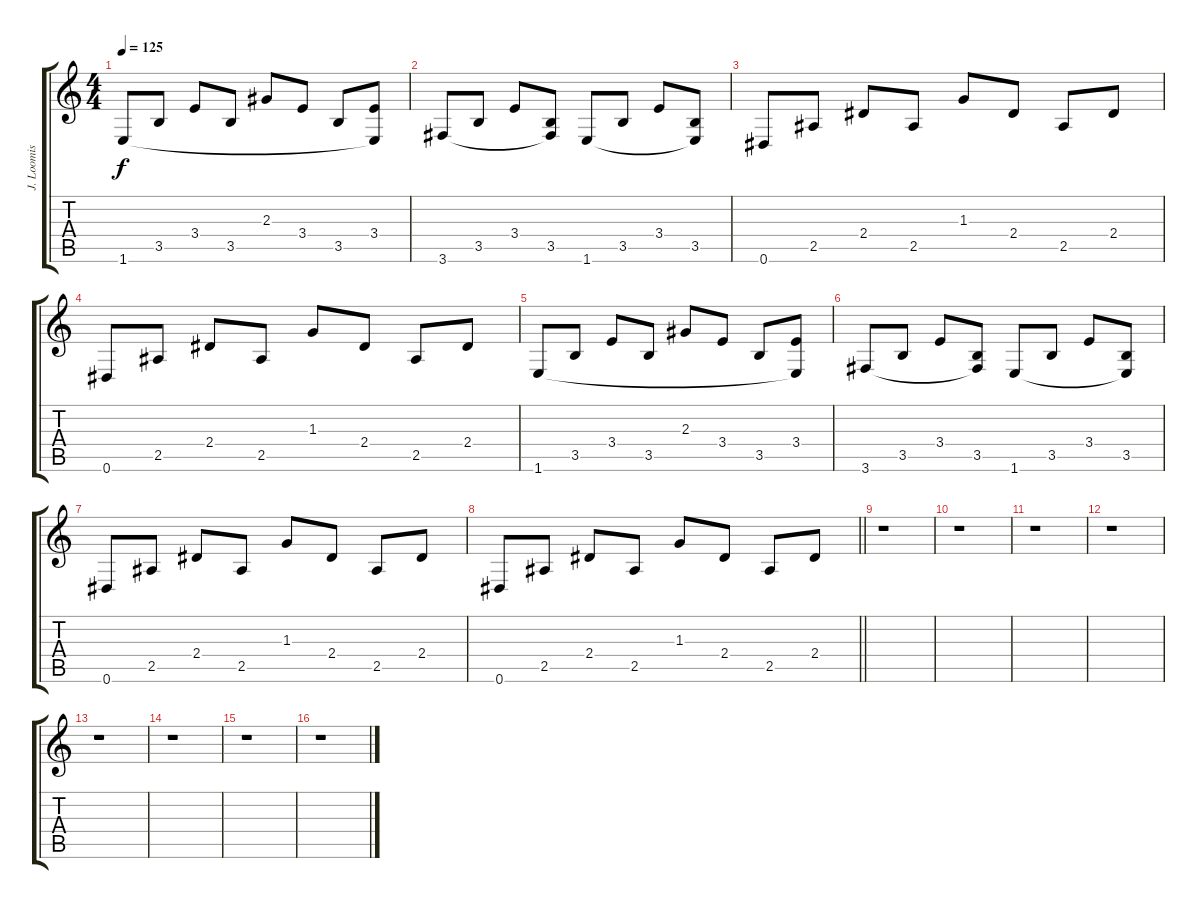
\track ("J. Loomis (Acoustic)" "J. Loomis ") {instrument electricguitarclean}
\staff {score tabs}
\tuning (Eb4 Bb3 Gb3 Db3 Ab2 Eb2) {hide}
\ts (4 4)
\section ("" "")
\tempo 125
\clef g2
\ks c
1.6.8{dy f} 3.5.8 3.4.8 3.5.8 2.3.8 3.4.8 3.5.8 (3.4 1.6{t}).8 |
3.6.8 3.5.8 3.4.8 (3.5 3.6{t}).8 1.6.8 3.5.8 3.4.8 (3.5 1.6{t}).8 |
0.6.8 2.5.8 2.4.8 2.5.8 1.3.8 2.4.8 2.5.8 2.4.8 |
0.6.8 2.5.8 2.4.8 2.5.8 1.3.8 2.4.8 2.5.8 2.4.8 |
1.6.8 3.5.8 3.4.8 3.5.8 2.3.8 3.4.8 3.5.8 (3.4 1.6{t}).8 |
3.6.8 3.5.8 3.4.8 (3.5 3.6{t}).8 1.6.8 3.5.8 3.4.8 (3.5 1.6{t}).8 |
0.6.8 2.5.8 2.4.8 2.5.8 1.3.8 2.4.8 2.5.8 2.4.8 |
\barLineRight lightlight
0.6.8 2.5.8 2.4.8 2.5.8 1.3.8 2.4.8 2.5.8 2.4.8 |
\section ("" "")
r.1 |
r.1 |
r.1 |
r.1 |
r.1 |
r.1 |
r.1 |
r.1
